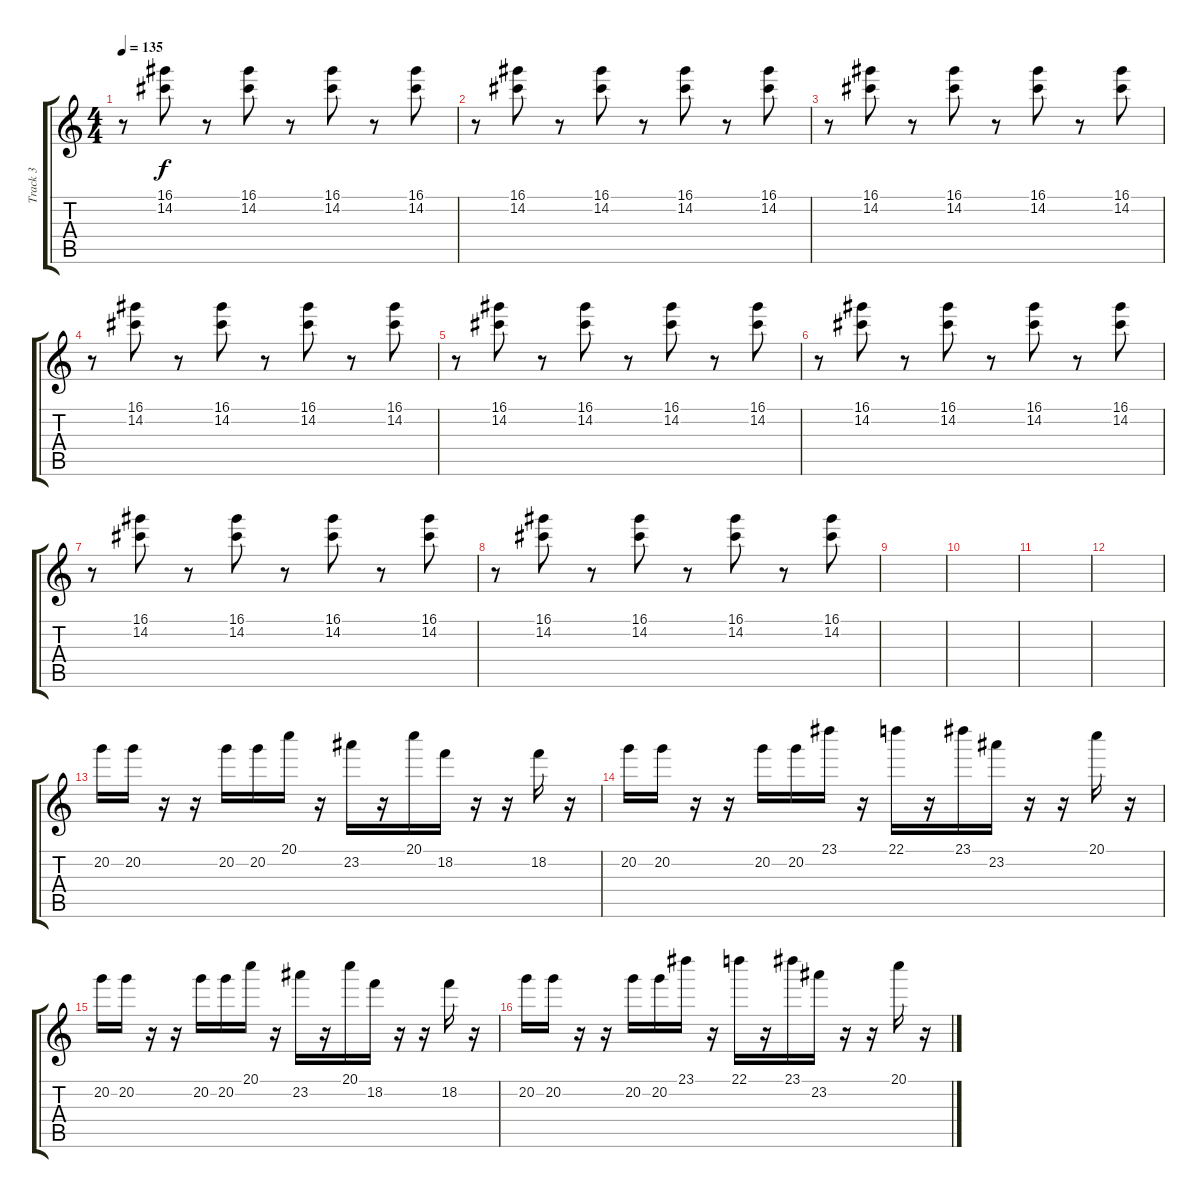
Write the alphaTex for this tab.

\track ("Track 3" "Track 3") {instrument distortionguitar}
\staff {score tabs}
\tuning (E4 B3 G3 D3 A2 E2) {hide}
\ts (4 4)
\tempo 135
\clef g2
\ks c
r.8{dy f instrument electricguitarjazz} (16.1 14.2).8 r.8 (16.1 14.2).8 r.8 (16.1 14.2).8 r.8 (16.1 14.2).8 |
r.8 (16.1 14.2).8 r.8 (16.1 14.2).8 r.8 (16.1 14.2).8 r.8 (16.1 14.2).8 |
r.8 (16.1 14.2).8 r.8 (16.1 14.2).8 r.8 (16.1 14.2).8 r.8 (16.1 14.2).8 |
r.8 (16.1 14.2).8 r.8 (16.1 14.2).8 r.8 (16.1 14.2).8 r.8 (16.1 14.2).8 |
r.8 (16.1 14.2).8 r.8 (16.1 14.2).8 r.8 (16.1 14.2).8 r.8 (16.1 14.2).8 |
r.8 (16.1 14.2).8 r.8 (16.1 14.2).8 r.8 (16.1 14.2).8 r.8 (16.1 14.2).8 |
r.8 (16.1 14.2).8 r.8 (16.1 14.2).8 r.8 (16.1 14.2).8 r.8 (16.1 14.2).8 |
r.8 (16.1 14.2).8 r.8 (16.1 14.2).8 r.8 (16.1 14.2).8 r.8 (16.1 14.2).8 |
|
|
|
|
20.2.16{volume 10} 20.2.16 r.16 r.16 20.2.16 20.2.16 20.1.16 r.16 23.2.16 r.16 20.1.16 18.2.16 r.16 r.16 18.2.16 r.16 |
20.2.16 20.2.16 r.16 r.16 20.2.16 20.2.16 23.1.16 r.16 22.1.16 r.16 23.1.16 23.2.16 r.16 r.16 20.1.16 r.16 |
20.2.16 20.2.16 r.16 r.16 20.2.16 20.2.16 20.1.16 r.16 23.2.16 r.16 20.1.16 18.2.16 r.16 r.16 18.2.16 r.16 |
20.2.16 20.2.16 r.16 r.16 20.2.16 20.2.16 23.1.16 r.16 22.1.16 r.16 23.1.16 23.2.16 r.16 r.16 20.1.16 r.16
